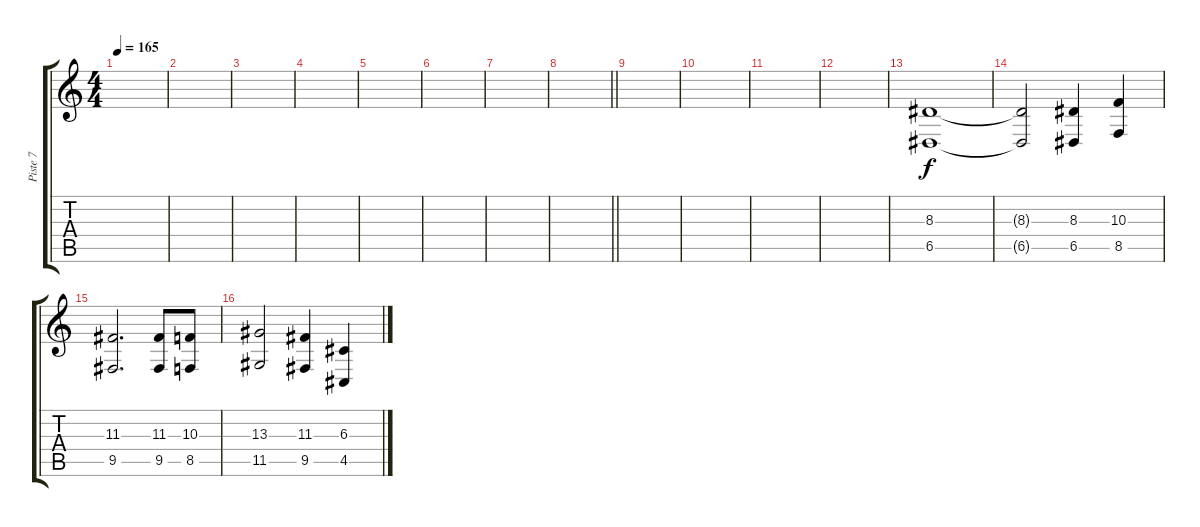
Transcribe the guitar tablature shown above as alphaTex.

\track ("Piste 7" "Piste 7") {instrument viola}
\staff {score tabs}
\tuning (E4 B3 G3 D3 A2 E2) {hide}
\ts (4 4)
\tempo 165
\clef g2
\ks c
|
|
|
|
|
|
|
\barLineRight lightlight
|
|
|
|
|
(8.3 6.5).1 |
(8.3{t} 6.5{t}).2 (8.3 6.5).4 (10.3 8.5).4 |
(11.3 9.5).2{d} (11.3 9.5).8 (10.3 8.5).8 |
(13.3 11.5).2 (11.3 9.5).4 (6.3 4.5).4
